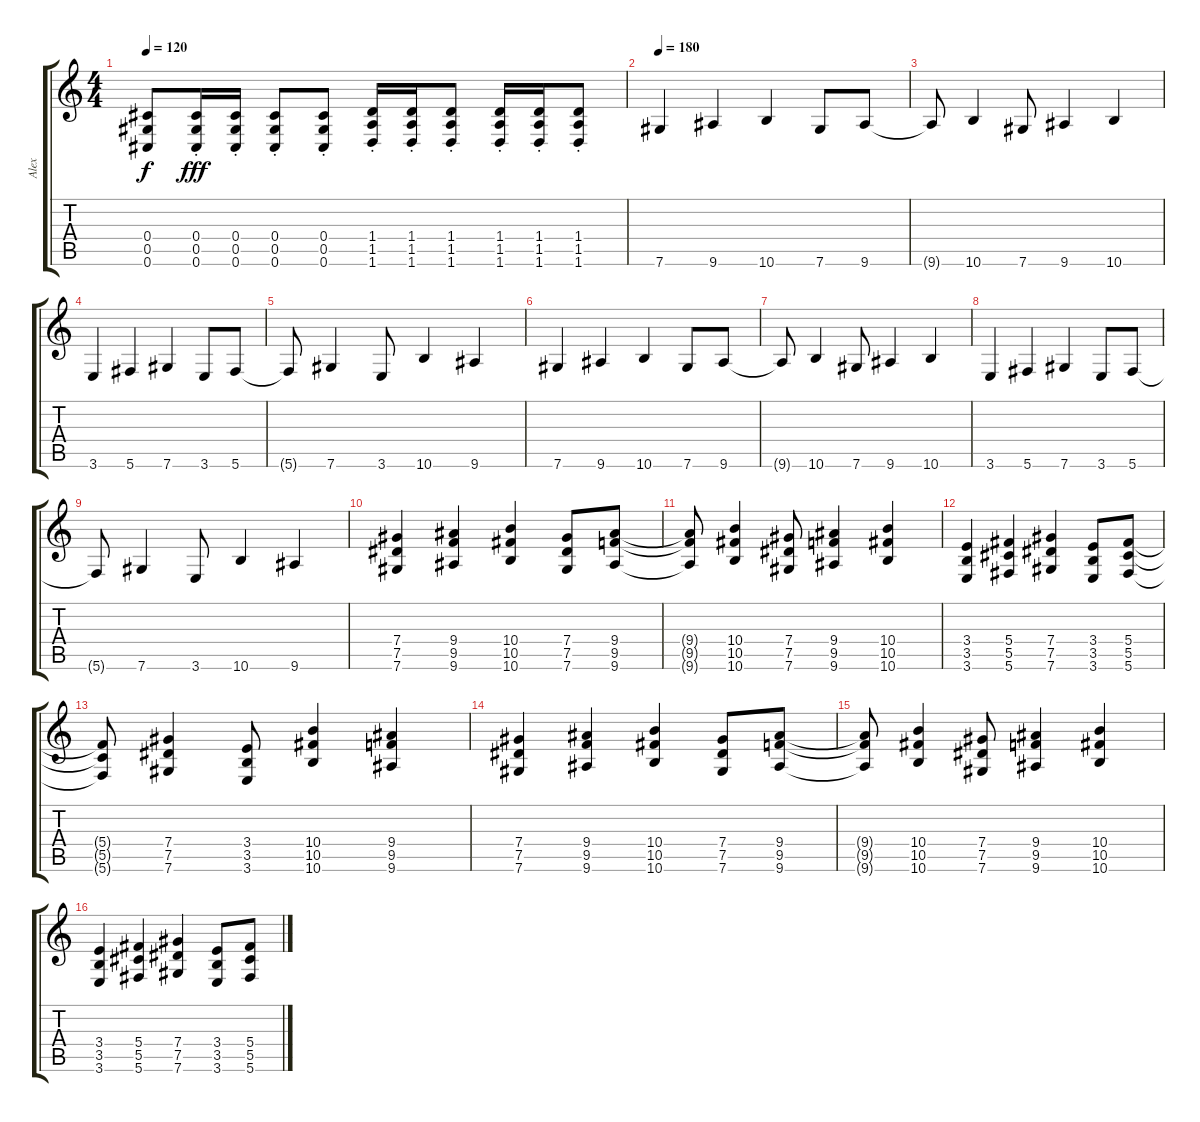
\track ("Alex" "Alex") {instrument distortionguitar}
\staff {score tabs}
\tuning (Eb4 Bb3 Gb3 Db3 Ab2 Db2) {hide}
\ts (4 4)
\tempo 120
\clef g2
\ks c
(0.4{t} 0.5{t} 0.6{t}).8{dy f} (0.4{st} 0.5{st} 0.6{st}).16{dy fff} (0.4{st} 0.5{st} 0.6{st}).16 (0.4{st} 0.5{st} 0.6{st}).8 (0.4{st} 0.5{st} 0.6{st}).8 (1.4{st} 1.5{st} 1.6{st}).16 (1.4{st} 1.5{st} 1.6{st}).16 (1.4{st} 1.5{st} 1.6{st}).8 (1.4{st} 1.5{st} 1.6{st}).16 (1.4{st} 1.5{st} 1.6{st}).16 (1.4{st} 1.5{st} 1.6{st}).8 |
\tempo 180
7.6.4 9.6.4 10.6.4 7.6.8 9.6.8 |
9.6{t}.8 10.6.4 7.6.8 9.6.4 10.6.4 |
3.6.4 5.6.4 7.6.4 3.6.8 5.6.8 |
5.6{t}.8 7.6.4 3.6.8 10.6.4 9.6.4 |
7.6.4 9.6.4 10.6.4 7.6.8 9.6.8 |
9.6{t}.8 10.6.4 7.6.8 9.6.4 10.6.4 |
3.6.4 5.6.4 7.6.4 3.6.8 5.6.8 |
5.6{t}.8 7.6.4 3.6.8 10.6.4 9.6.4 |
(7.4 7.5 7.6).4 (9.4 9.5 9.6).4 (10.4 10.5 10.6).4 (7.4 7.5 7.6).8 (9.4 9.5 9.6).8 |
(9.4{t} 9.5{t} 9.6{t}).8 (10.4 10.5 10.6).4 (7.4 7.5 7.6).8 (9.4 9.5 9.6).4 (10.4 10.5 10.6).4 |
(3.4 3.5 3.6).4 (5.4 5.5 5.6).4 (7.4 7.5 7.6).4 (3.4 3.5 3.6).8 (5.4 5.5 5.6).8 |
(5.4{t} 5.5{t} 5.6{t}).8 (7.4 7.5 7.6).4 (3.4 3.5 3.6).8 (10.4 10.5 10.6).4 (9.4 9.5 9.6).4 |
(7.4 7.5 7.6).4 (9.4 9.5 9.6).4 (10.4 10.5 10.6).4 (7.4 7.5 7.6).8 (9.4 9.5 9.6).8 |
(9.4{t} 9.5{t} 9.6{t}).8 (10.4 10.5 10.6).4 (7.4 7.5 7.6).8 (9.4 9.5 9.6).4 (10.4 10.5 10.6).4 |
(3.4 3.5 3.6).4 (5.4 5.5 5.6).4 (7.4 7.5 7.6).4 (3.4 3.5 3.6).8 (5.4 5.5 5.6).8
